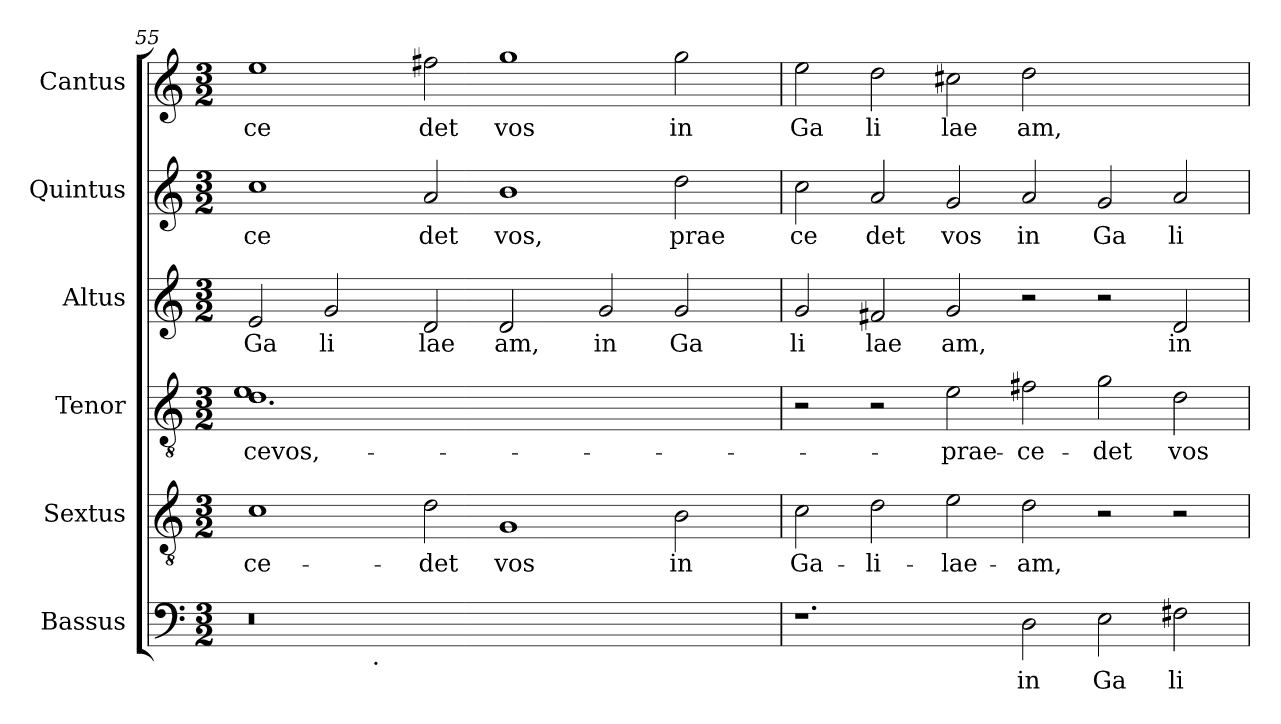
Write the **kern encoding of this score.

**kern	**text	**kern	**text	**kern	**text	**kern	**text	**kern	**text	**kern	**text
*part6	*part6	*part5	*part5	*part4	*part4	*part3	*part3	*part2	*part2	*part1	*part1
*staff6	*staff6	*staff5	*staff5	*staff4	*staff4	*staff3	*staff3	*staff2	*staff2	*staff1	*staff1
*I"Bassus	*	*I"Sextus	*	*I"Tenor	*	*I"Altus	*	*I"Quintus	*	*I"Cantus	*
*clefF4	*	*clefGv2	*	*clefGv2	*	*clefG2	*	*clefG2	*	*clefG2	*
*k[]	*	*k[]	*	*k[]	*	*k[]	*	*k[]	*	*k[]	*
*C:	*	*C:	*	*C:	*	*C:	*	*C:	*	*C:	*
*M3/2	*	*M3/2	*	*M3/2	*	*M3/2	*	*M3/2	*	*M3/2	*
=55	=55	=55	=55	=55	=55	=55	=55	=55	=55	=55	=55
!	!	!	!LO:LY:b:cj	!	!LO:LY:b:cj	!	!LO:LY:b:cj	!	!LO:LY:b:cj	!	!LO:LY:b:cj
*^	*	*	*	*^	*	*	*	*	*	*	*
0.r	2ryy	.	1c	-ce-	1.d	1e	-cevos,-	2e/	Ga	1cc	ce	1ee	ce
!	!	!	!	!	!	!	!	!	!LO:LY:b:cj	!	!	!	!
.	8...ryy	.	.	.	.	.	.	2g/	li	.	.	.	.
!	!LO:TX:b:t=.	!	!	!	!	!	!	!	!	!	!	!	!
.	1ryy	.	.	.	.	.	.	.	.	.	.	.	.
!	!	!	!	!LO:LY:b:cj	!	!	!	!	!LO:LY:b:cj	!	!LO:LY:b:cj	!	!LO:LY:b:cj
.	.	.	2d\	-det	.	1.ryy	.	2d/	lae	2a/	det	2ff#X\	det
!	!	!	!	!LO:LY:b:cj	!	!	!	!	!LO:LY:b:cj	!	!LO:LY:b:cj	!	!LO:LY:b:cj
.	.	.	1G	vos	1.ryy	.	.	2d/	am,	1b	vos,	1gg	vos
.	1ryy	.	.	.	.	.	.	.	.	.	.	.	.
!	!	!	!	!	!	!	!	!	!LO:LY:b:cj	!	!	!	!
.	.	.	.	.	.	.	.	2g/	in	.	.	.	.
!	!	!	!	!LO:LY:b:cj	!	!	!	!	!LO:LY:b:cj	!	!LO:LY:b:cj	!	!LO:LY:b:cj
.	.	.	2B\	in	.	2ryy	.	2g/	Ga	2dd\	prae	2gg\	in
.	4ryy	.	.	.	.	.	.	.	.	.	.	.	.
.	64ryy	.	.	.	.	.	.	.	.	.	.	.	.
=56	=56	=56	=56	=56	=56	=56	=56	=56	=56	=56	=56	=56	=56
!	!	!	!	!LO:LY:b:cj	!	!	!	!	!LO:LY:b:cj	!	!LO:LY:b:cj	!	!LO:LY:b:cj
*v	*v	*	*	*	*v	*v	*	*	*	*	*	*	*
1.r	.	2c\	Ga-	2r	.	2g/	li	2cc\	ce	2ee\	Ga
!	!	!	!LO:LY:b:cj	!	!	!	!LO:LY:b:cj	!	!LO:LY:b:cj	!	!LO:LY:b:cj
.	.	2d\	-li-	2r	.	2f#X/	lae	2a/	det	2dd\	li
!	!	!	!LO:LY:b:cj	!	!LO:LY:b:cj	!	!LO:LY:b:cj	!	!LO:LY:b:cj	!	!LO:LY:b:cj
.	.	2e\	-lae-	2e\	-prae-	2g/	am,	2g/	vos	2cc#X\	lae
!	!LO:LY:b:cj	!	!LO:LY:b:cj	!	!LO:LY:b:cj	!	!	!	!LO:LY:b:cj	!	!LO:LY:b:cj
2D\	in	2d\	-am,	2f#X\	-ce-	2r	.	2a/	in	2dd\	am,
!	!LO:LY:b:cj	!	!	!	!LO:LY:b:cj	!	!	!	!LO:LY:b:cj	!	!
2E\	Ga	2r	.	2g\	-det	2r	.	2g/	Ga	1ryy	.
!	!LO:LY:b:cj	!	!	!	!LO:LY:b:cj	!	!LO:LY:b:cj	!	!LO:LY:b:cj	!	!
2F#X\	li	2r	.	2d\	vos	2d/	in	2a/	li	.	.
=	=	=	=	=	=	=	=	=	=	=	=
*-	*-	*-	*-	*-	*-	*-	*-	*-	*-	*-	*-
